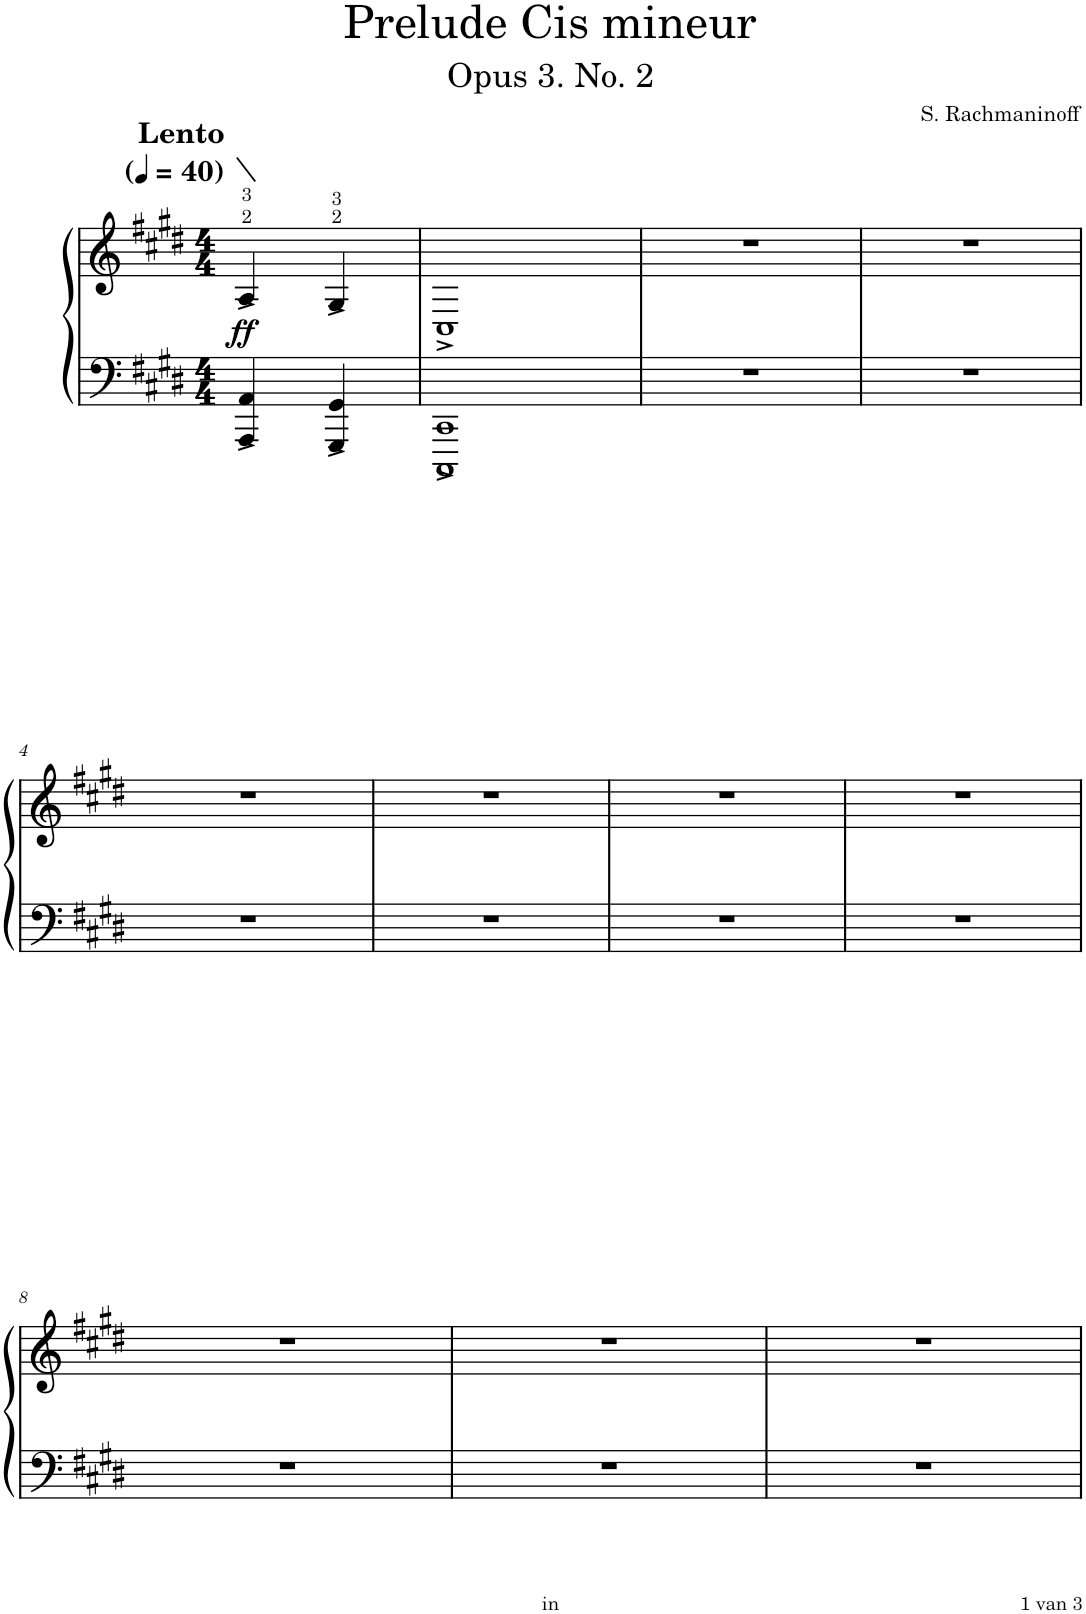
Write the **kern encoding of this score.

**kern	**kern	**dynam
*part1	*part1	*part1
*staff2	*staff1	*staff1/2
*I"Piano	*	*
*I'Pno.	*	*
*clefF4	*clefG2	*
*k[f#c#g#d#]	*k[f#c#g#d#]	*
*M4/4	*M4/4	*
*MM40	*MM40	*
=	=	=
!	!LO:TX:a:B:t=Lento	!
!	!	!LO:DY:b
4AAA/^ 4AA/^	4A^/	ff
4GGG#/^ 4GG#/^	4G#^/	.
=1	=1	=1
1CCC#^ 1CC#^	1C#^	.
=2	=2	=2
1r	1r	.
=3	=3	=3
1r	1r	.
!!LO:LB:g=z
=4	=4	=4
1r	1r	.
=5	=5	=5
1r	1r	.
=6	=6	=6
1r	1r	.
=7	=7	=7
1r	1r	.
!!LO:LB:g=z
=8	=8	=8
1r	1r	.
=9	=9	=9
1r	1r	.
=10	=10	=10
1r	1r	.
=	=	=
*-	*-	*-
